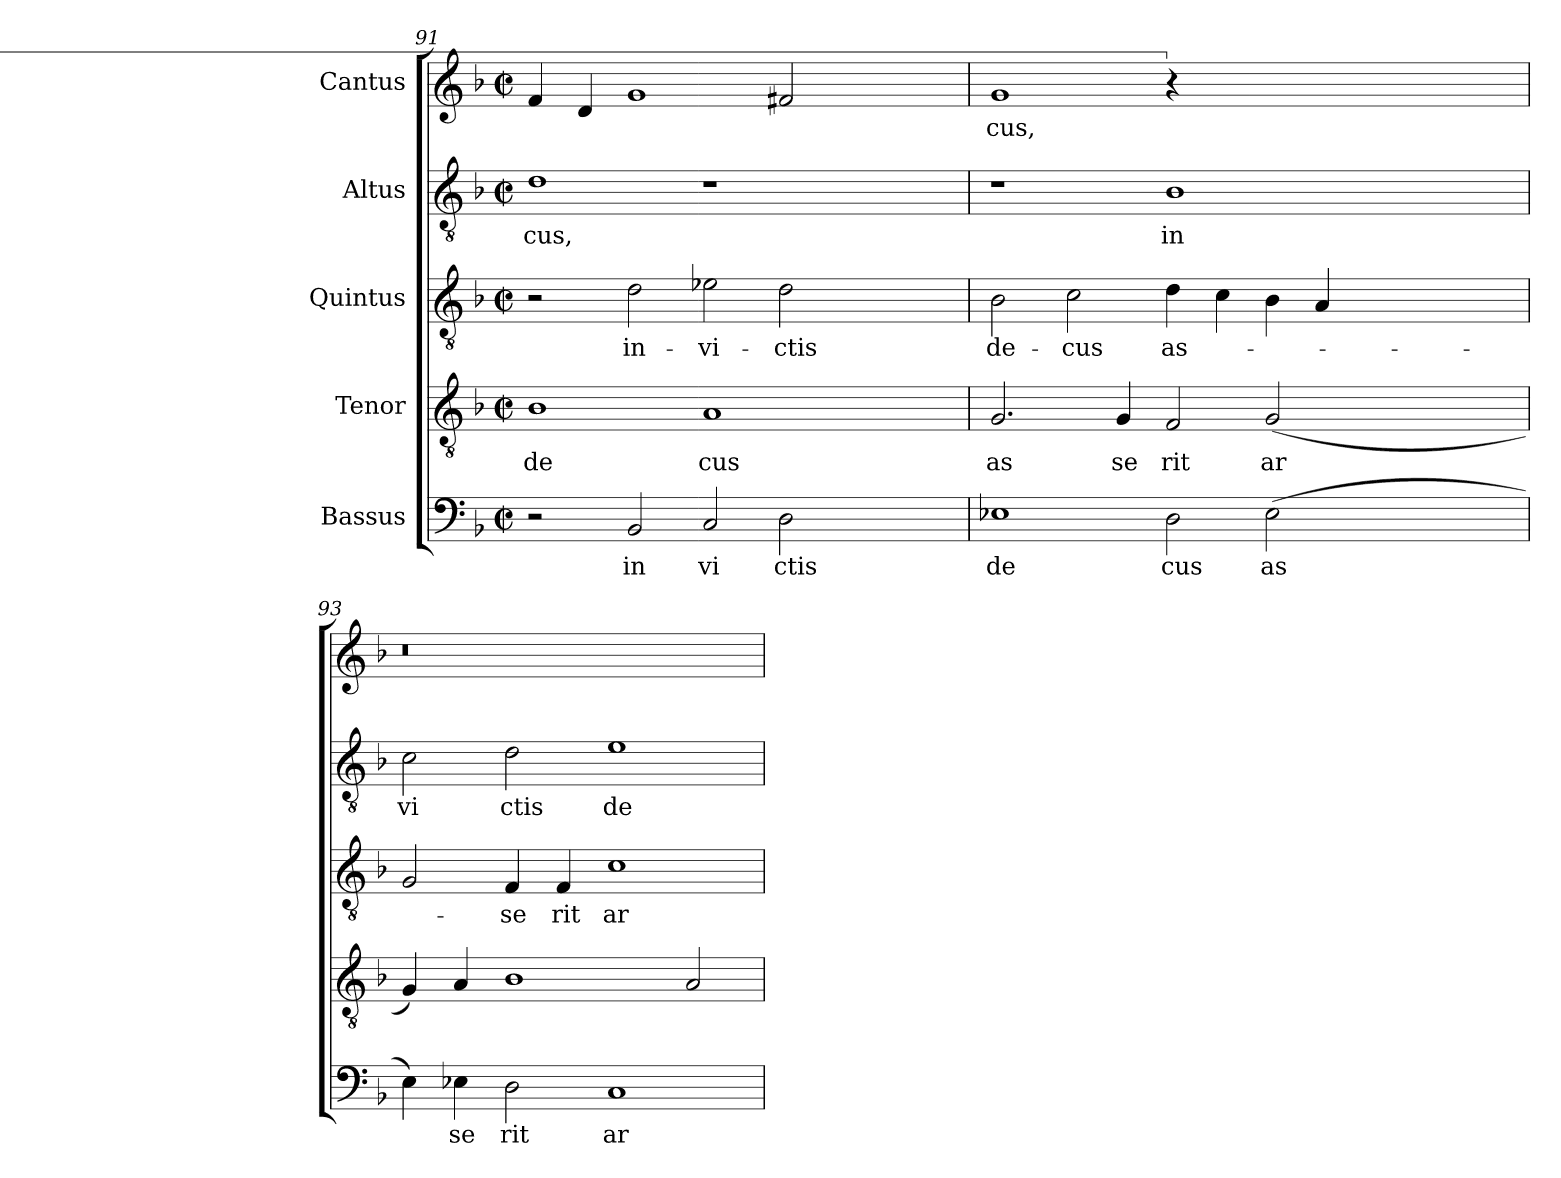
**kern	**text	**kern	**text	**kern	**text	**kern	**text	**kern	**text
*part5	*part5	*part4	*part4	*part3	*part3	*part2	*part2	*part1	*part1
*staff5	*staff5	*staff4	*staff4	*staff3	*staff3	*staff2	*staff2	*staff1	*staff1
*I"Bassus	*	*I"Tenor	*	*I"Quintus	*	*I"Altus	*	*I"Cantus	*
*clefF4	*	*clefGv2	*	*clefGv2	*	*clefGv2	*	*clefG2	*
*k[b-]	*	*k[b-]	*	*k[b-]	*	*k[b-]	*	*k[b-]	*
*F:	*	*F:	*	*F:	*	*F:	*	*F:	*
*M2/2	*	*M2/2	*	*M2/2	*	*M2/2	*	*M2/2	*
*met(c|)	*	*met(c|)	*	*met(c|)	*	*met(c|)	*	*met(c|)	*
=91	=91	=91	=91	=91	=91	=91	=91	=91	=91
!	!	!	!LO:LY:b:cj	!	!	!	!LO:LY:b:cj	!	!
2r	.	1B-	de	2r	.	1d	cus,	4f/	.
.	.	.	.	.	.	.	.	4d/	.
!	!LO:LY:b:cj	!	!	!	!LO:LY:b:cj	!	!	!	!
2BB-/	in	.	.	2d\	in-	.	.	1g	.
!	!LO:LY:b:cj	!	!LO:LY:b:cj	!	!LO:LY:b:cj	!LO:N:vis=1	!	!	!
2C/	vi	1A	cus	2e-\	-vi-	0r	.	.	.
!	!LO:LY:b:cj	!	!	!	!LO:LY:b:cj	!	!	!	!
2D\	ctis	.	.	2d\	-ctis	.	.	2f#/	.
1ryy	.	1ryy	.	1ryy	.	.	.	1ryy	.
=92	=92	=92	=92	=92	=92	=92	=92	=92	=92
!	!LO:LY:b:cj	!	!LO:LY:b:cj	!	!LO:LY:b:cj	!	!	!	!LO:LY:b:cj
1E-X	de	2.G/	as	2B-\	de-	1r	.	1g	cus,
!	!	!	!	!	!LO:LY:b:cj	!	!	!	!
.	.	.	.	2c\	-cus	.	.	.	.
!	!	!	!LO:LY:b:cj	!	!	!	!	!	!
.	.	4G/	se	.	.	.	.	.	.
!	!LO:LY:b:cj	!	!LO:LY:b:cj	!	!LO:LY:b:cj	!	!LO:LY:b:cj	!LO:N:vis=1	!
2D\	cus	2F/	rit	4d\	as-	1B-	in	4%9r	.
.	.	.	.	4c\	.	.	.	.	.
!	!LO:LY:b:cj	!	!LO:LY:b:cj	!	!	!	!	!	!
(>2E-\	as	(<2G/	ar	4B-\	.	.	.	.	.
.	.	.	.	4A/	.	.	.	.	.
1ryy	.	1ryy	.	1ryy	.	1ryy	.	.	.
4ryy	.	4ryy	.	4ryy	.	4ryy	.	.	.
=93	=93	=93	=93	=93	=93	=93	=93	=93	=93
!	!	!	!	!	!	!	!LO:LY:b:cj	!	!
4E\)	.	4G/)	.	2G/	.	2c\	vi	0r	.
!	!LO:LY:b:cj	!	!	!	!	!	!	!	!
4E-X\	se	4A/	.	.	.	.	.	.	.
!	!LO:LY:b:cj	!	!	!	!LO:LY:b:cj	!	!LO:LY:b:cj	!	!
2D\	rit	1B-	.	4F/	-se	2d\	ctis	.	.
!	!	!	!	!	!LO:LY:b:cj	!	!	!	!
.	.	.	.	4F/	rit	.	.	.	.
!	!LO:LY:b:cj	!	!	!	!LO:LY:b:cj	!	!LO:LY:b:cj	!	!
1C	ar	.	.	1c	ar-	1e	de	.	.
.	.	2A/	.	.	.	.	.	.	.
=	=	=	=	=	=	=	=	=	=
*-	*-	*-	*-	*-	*-	*-	*-	*-	*-
